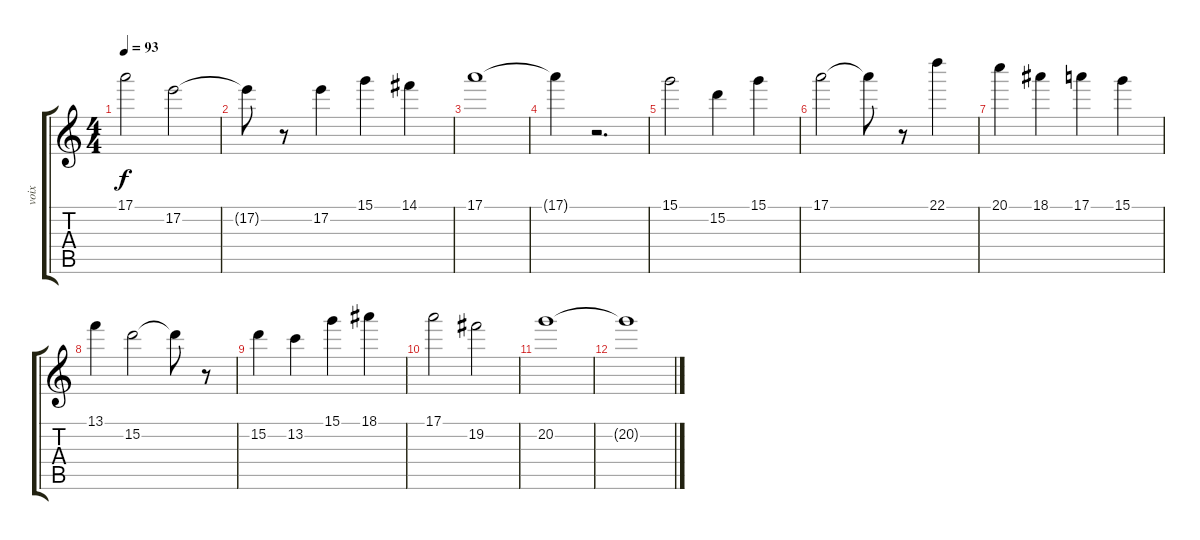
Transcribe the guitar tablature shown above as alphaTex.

\track ("voix" "voix") {instrument overdrivenguitar}
\staff {score tabs}
\tuning (E4 B3 G3 D3 A2 E2) {hide}
\ts (4 4)
\tempo 93
\clef g2
\ks c
17.1.2{dy f} 17.2.2 |
17.2{t}.8 r.8 17.2.4 15.1.4 14.1.4 |
17.1.1 |
17.1{t}.4 r.2{d} |
15.1.2 15.2.4 15.1.4 |
17.1.2 17.1{t}.8 r.8 22.1.4 |
20.1.4 18.1.4 17.1.4 15.1.4 |
13.1.4 15.2.2 15.2{t}.8 r.8 |
15.2.4 13.2.4 15.1.4 18.1.4 |
17.1.2 19.2.2 |
20.2.1 |
20.2{t}.1
